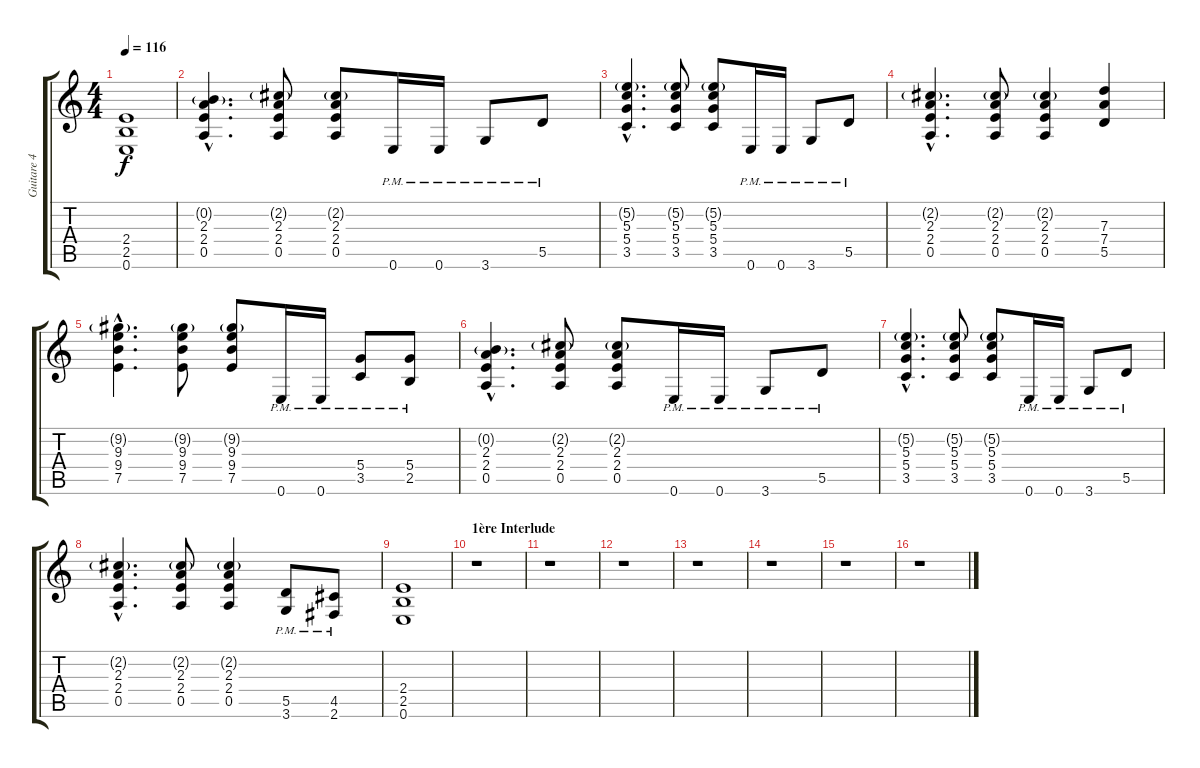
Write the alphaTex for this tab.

\track ("Guitare 4" "Guitare 4") {instrument distortionguitar}
\staff {score tabs}
\tuning (E4 B3 G3 D3 A2 E2) {hide}
\ts (4 4)
\tempo 116
\clef g2
\ks c
(2.4 2.5 0.6).1{dy f} |
(0.2{g hac} 2.3{hac} 2.4{hac} 0.5{hac}).4{d} (2.2{g} 2.3 2.4 0.5).8 (2.2{g} 2.3 2.4 0.5).8 0.6{pm}.16 0.6{pm}.16 3.6{pm}.8 5.5{pm}.8 |
(5.2{g hac} 5.3{hac} 5.4{hac} 3.5{hac}).4{d} (5.2{g} 5.3 5.4 3.5).8 (5.2{g} 5.3 5.4 3.5).8 0.6{pm}.16 0.6{pm}.16 3.6{pm}.8 5.5{pm}.8 |
(2.2{g hac} 2.3{hac} 2.4{hac} 0.5{hac}).4{d} (2.2{g} 2.3 2.4 0.5).8 (2.2{g} 2.3 2.4 0.5).4 (7.3 7.4 5.5).4 |
(9.2{g hac} 9.3{hac} 9.4{hac} 7.5{hac}).4{d} (9.2{g} 9.3 9.4 7.5).8 (9.2{g} 9.3 9.4 7.5).8 0.6{pm}.16 0.6{pm}.16 (5.4{pm} 3.5{pm}).8 (5.4{pm} 2.5{pm}).8 |
(0.2{g hac} 2.3{hac} 2.4{hac} 0.5{hac}).4{d} (2.2{g} 2.3 2.4 0.5).8 (2.2{g} 2.3 2.4 0.5).8 0.6{pm}.16 0.6{pm}.16 3.6{pm}.8 5.5{pm}.8 |
(5.2{g hac} 5.3{hac} 5.4{hac} 3.5{hac}).4{d} (5.2{g} 5.3 5.4 3.5).8 (5.2{g} 5.3 5.4 3.5).8 0.6{pm}.16 0.6{pm}.16 3.6{pm}.8 5.5{pm}.8 |
(2.2{g hac} 2.3{hac} 2.4{hac} 0.5{hac}).4{d} (2.2{g} 2.3 2.4 0.5).8 (2.2{g} 2.3 2.4 0.5).4 (5.5{pm} 3.6{pm}).8 (4.5{pm} 2.6{pm}).8 |
(2.4 2.5 0.6).1 |
\section ("" "1ère Interlude")
r.1 |
r.1 |
r.1 |
r.1 |
r.1 |
r.1 |
r.1
